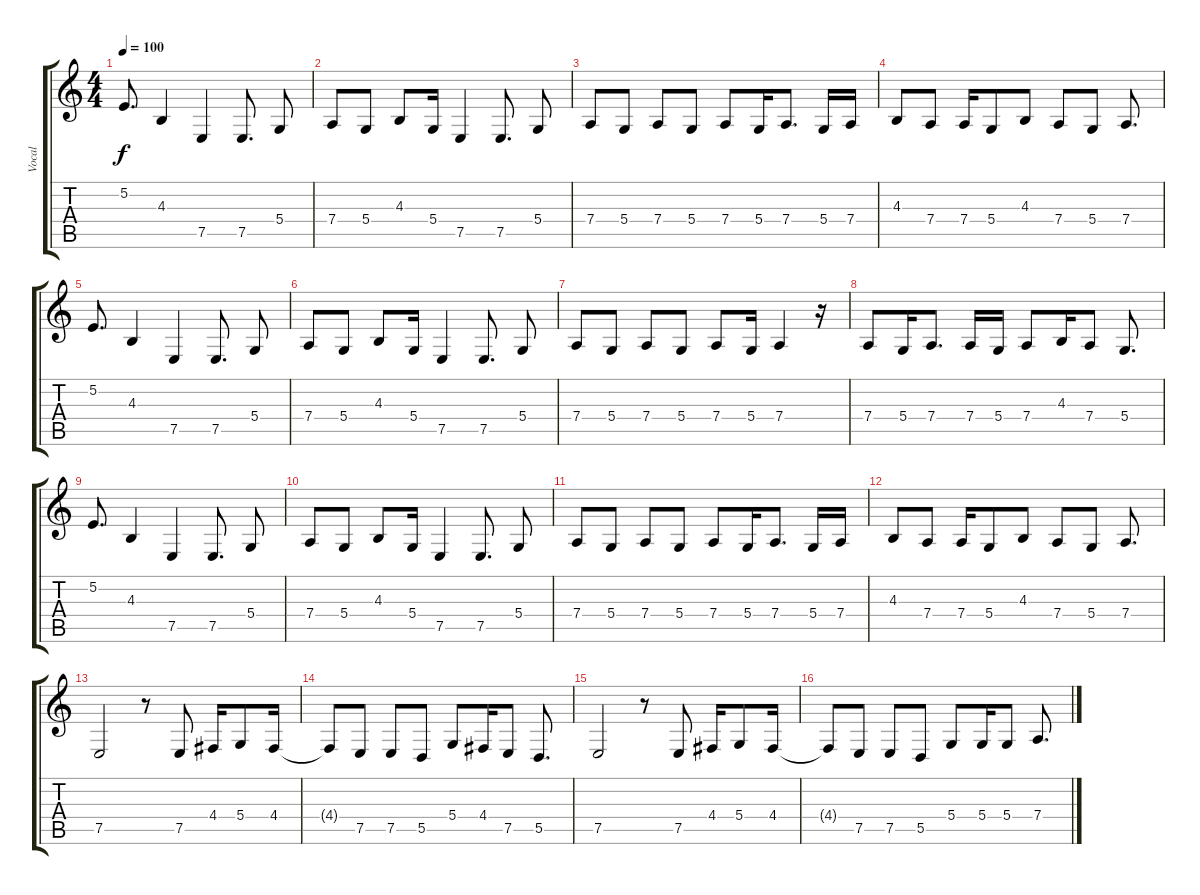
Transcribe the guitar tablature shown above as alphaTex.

\track ("Vocal" "Vocal") {instrument harmonica}
\staff {score tabs}
\tuning (E4 B3 G3 D3 A2 E2) {hide}
\ts (4 4)
\tempo 100
\clef g2
\ks c
5.2.8{d dy f} 4.3.4 7.5.4 7.5.8{d} 5.4.8 |
7.4.8 5.4.8 4.3.8 5.4.16 7.5.4 7.5.8{d} 5.4.8 |
7.4.8 5.4.8 7.4.8 5.4.8 7.4.8 5.4.16 7.4.8{d} 5.4.16 7.4.16 |
4.3.8 7.4.8 7.4.16 5.4.8 4.3.8 7.4.8 5.4.8 7.4.8{d} |
5.2.8{d} 4.3.4 7.5.4 7.5.8{d} 5.4.8 |
7.4.8 5.4.8 4.3.8 5.4.16 7.5.4 7.5.8{d} 5.4.8 |
7.4.8 5.4.8 7.4.8 5.4.8 7.4.8 5.4.16 7.4.4 r.16 |
7.4.8 5.4.16 7.4.8{d} 7.4.16 5.4.16 7.4.8 4.3.16 7.4.8 5.4.8{d} |
5.2.8{d} 4.3.4 7.5.4 7.5.8{d} 5.4.8 |
7.4.8 5.4.8 4.3.8 5.4.16 7.5.4 7.5.8{d} 5.4.8 |
7.4.8 5.4.8 7.4.8 5.4.8 7.4.8 5.4.16 7.4.8{d} 5.4.16 7.4.16 |
4.3.8 7.4.8 7.4.16 5.4.8 4.3.8 7.4.8 5.4.8 7.4.8{d} |
7.5.2 r.8 7.5.8 4.4.16 5.4.8 4.4.16 |
4.4{t}.8 7.5.8 7.5.8 5.5.8 5.4.8 4.4.16 7.5.8 5.5.8{d} |
7.5.2 r.8 7.5.8 4.4.16 5.4.8 4.4.16 |
4.4{t}.8 7.5.8 7.5.8 5.5.8 5.4.8 5.4.16 5.4.8 7.4.8{d}
